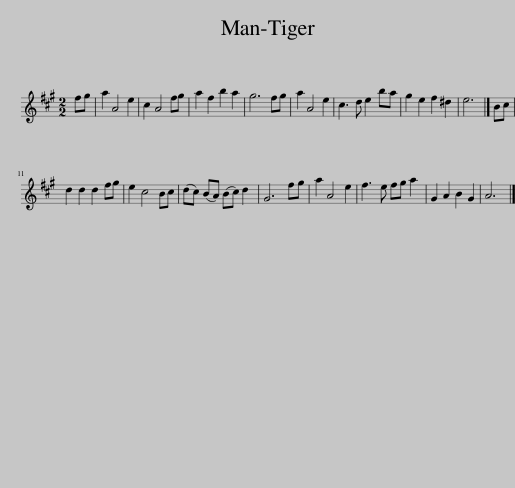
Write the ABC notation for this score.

X:1
L:1/8
M:2/2
I:linebreak $
K:A
V:1 treble
V:1
 fg | a2 A4 e2 | c2 A4 fg | a2 f2 b2 a2 | g6 fg | %5
 a2 A4 e2 | c3 d e2 ba | g2 e2 f2 ^d2 | e6 |] Bc |$ %10
 d2 d2 d2 fg | e2 c4 Bc | (dc) (BA) (Bc) d2 | G6 fg | a2 A4 e2 | %15
 f3 e fg a2 | G2 A2 B2 G2 | A6 |] %18
